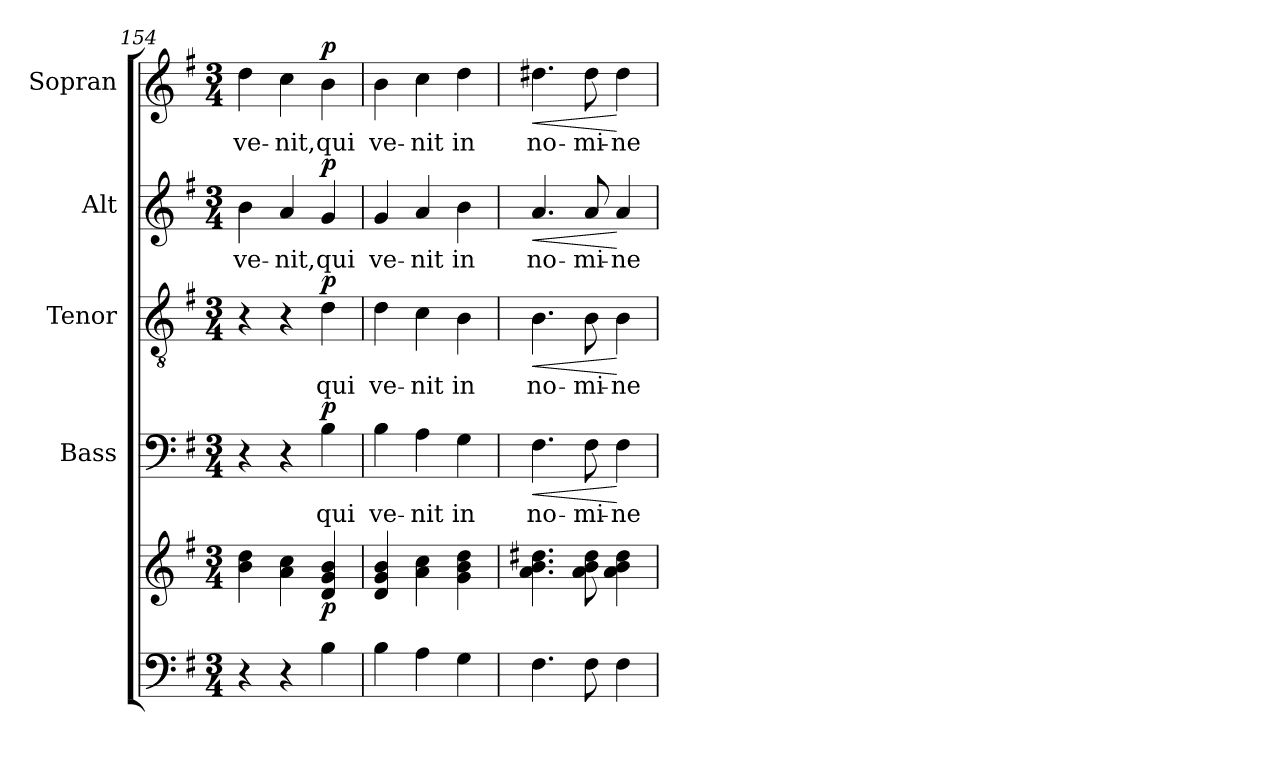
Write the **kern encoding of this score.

**kern	**kern	**dynam	**kern	**text	**dynam	**kern	**text	**dynam	**kern	**text	**dynam	**kern	**text	**dynam
*part5	*part5	*part5	*part4	*part4	*part4	*part3	*part3	*part3	*part2	*part2	*part2	*part1	*part1	*part1
*staff6	*staff5	*staff5/6	*staff4	*staff4	*staff4	*staff3	*staff3	*staff3	*staff2	*staff2	*staff2	*staff1	*staff1	*staff1
*	*	*	*I"Bass	*	*	*I"Tenor	*	*	*I"Alt	*	*	*I"Sopran	*	*
*	*	*	*I'B.	*	*	*I'T.	*	*	*I'A.	*	*	*I'S.	*	*
*clefF4	*clefG2	*	*clefF4	*	*	*clefGv2	*	*	*clefG2	*	*	*clefG2	*	*
*k[f#]	*k[f#]	*	*k[f#]	*	*	*k[f#]	*	*	*k[f#]	*	*	*k[f#]	*	*
*G:	*G:	*	*G:	*	*	*G:	*	*	*G:	*	*	*G:	*	*
*M3/4	*M3/4	*	*M3/4	*	*	*M3/4	*	*	*M3/4	*	*	*M3/4	*	*
=154	=154	=154	=154	=154	=154	=154	=154	=154	=154	=154	=154	=154	=154	=154
!	!	!	!	!	!	!	!	!	!	!LO:LY:b	!	!	!LO:LY:b	!
4r	4b\ 4dd\	.	4r	.	.	4r	.	.	4b\	ve-	.	4dd\	ve-	.
!	!	!	!	!	!	!	!	!	!	!LO:LY:b	!	!	!LO:LY:b	!
4r	4a\ 4cc\	.	4r	.	.	4r	.	.	4a/	-nit,	.	4cc\	-nit,	.
!	!	!LO:DY:b	!	!LO:LY:b	!LO:DY:a	!	!LO:LY:b	!LO:DY:a	!	!LO:LY:b	!LO:DY:a	!	!LO:LY:b	!LO:DY:a
4B\	4d/ 4g/ 4b/	p	4B\	qui	p	4d\	qui	p	4g/	qui	p	4b\	qui	p
=155	=155	=155	=155	=155	=155	=155	=155	=155	=155	=155	=155	=155	=155	=155
!	!	!	!	!LO:LY:b	!	!	!LO:LY:b	!	!	!LO:LY:b	!	!	!LO:LY:b	!
4B\	4d/ 4g/ 4b/	.	4B\	ve-	.	4d\	ve-	.	4g/	ve-	.	4b\	ve-	.
!	!	!	!	!LO:LY:b	!	!	!LO:LY:b	!	!	!LO:LY:b	!	!	!LO:LY:b	!
4A\	4a\ 4cc\	.	4A\	-nit	.	4c\	-nit	.	4a/	-nit	.	4cc\	-nit	.
!	!	!	!	!LO:LY:b	!	!	!LO:LY:b	!	!	!LO:LY:b	!	!	!LO:LY:b	!
4G\	4g\ 4b\ 4dd\	.	4G\	in	.	4B\	in	.	4b\	in	.	4dd\	in	.
=156	=156	=156	=156	=156	=156	=156	=156	=156	=156	=156	=156	=156	=156	=156
!	!	!	!	!LO:LY:b	!LO:HP:b	!	!LO:LY:b	!LO:HP:b	!	!LO:LY:b	!LO:HP:b	!	!LO:LY:b	!LO:HP:b
4.F#\	4.a\ 4.b\ 4.dd#X\	.	4.F#\	no-	<	4.B\	no-	<	4.a/	no-	<	4.dd#X\	no-	<
!	!	!	!	!LO:LY:b	!	!	!LO:LY:b	!	!	!LO:LY:b	!	!	!LO:LY:b	!
8F#\	8a\ 8b\ 8dd#\	.	8F#\	-mi-	.	8B\	-mi-	.	8a/	-mi-	.	8dd#\	-mi-	.
!	!	!	!	!LO:LY:b	!	!	!LO:LY:b	!	!	!LO:LY:b	!	!	!LO:LY:b	!
4F#\	4a\ 4b\ 4dd#\	.	4F#\	-ne	[	4B\	-ne	[	4a/	-ne	[	4dd#\	-ne	[
=	=	=	=	=	=	=	=	=	=	=	=	=	=	=
*-	*-	*-	*-	*-	*-	*-	*-	*-	*-	*-	*-	*-	*-	*-
